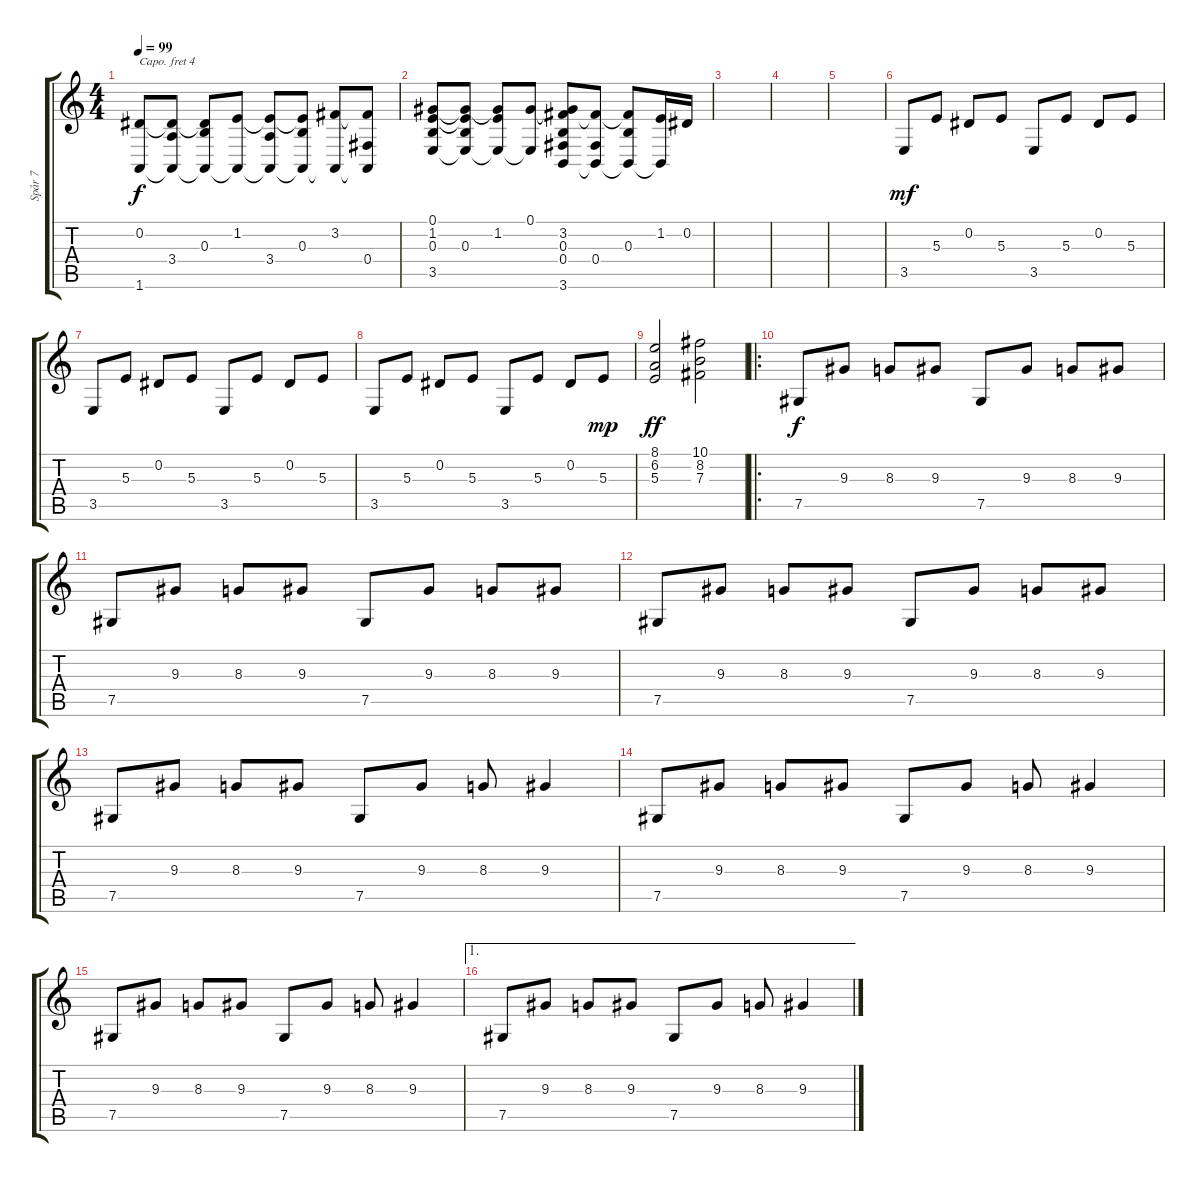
\track ("Spår 7" "Spår 7") {instrument stringensemble1}
\staff {score tabs}
\capo 4
\tuning (E4 B3 G3 D3 A2 E2) {hide}
\ts (4 4)
\tempo 99
\clef g2
\ks c
(0.2 1.6).8{dy f} (0.2{t} 3.4 1.6{t}).8 (0.2{t} 0.3 1.6{t}).8 (1.2 1.6{t}).8 (1.2{t} 3.4 1.6{t}).8 (1.2{t} 0.3 1.6{t}).8 (3.2 1.6{t}).8 (3.2{t} 0.4 1.6{t}).8 |
(0.1 1.2 0.3 3.5).8 (0.1{t} 1.2{t} 0.3 3.5{t}).8 (0.1{t} 1.2 3.5{t}).8 (0.1 3.5{t}).8 (0.1{t} 3.2 0.3 0.4 3.6).8 (3.2{t} 0.4 3.6{t}).8 (3.2{t} 0.3 3.6{t}).8 (1.2 3.6{t}).16 0.2.16 |
|
|
|
3.5.8{dy mf} 5.3.8 0.2.8 5.3.8 3.5.8 5.3.8 0.2.8 5.3.8 |
3.5.8 5.3.8 0.2.8 5.3.8 3.5.8 5.3.8 0.2.8 5.3.8 |
3.5.8 5.3.8 0.2.8 5.3.8 3.5.8 5.3.8 0.2.8 5.3.8{dy mp} |
(8.1 6.2 5.3).2{dy ff} (10.1 8.2 7.3).2 |
\ro
7.5.8{dy f} 9.3.8 8.3.8 9.3.8 7.5.8 9.3.8 8.3.8 9.3.8 |
7.5.8 9.3.8 8.3.8 9.3.8 7.5.8 9.3.8 8.3.8 9.3.8 |
7.5.8 9.3.8 8.3.8 9.3.8 7.5.8 9.3.8 8.3.8 9.3.8 |
7.5.8 9.3.8 8.3.8 9.3.8 7.5.8 9.3.8 8.3.8 9.3.4 |
7.5.8 9.3.8 8.3.8 9.3.8 7.5.8 9.3.8 8.3.8 9.3.4 |
7.5.8 9.3.8 8.3.8 9.3.8 7.5.8 9.3.8 8.3.8 9.3.4 |
\ae 1
7.5.8 9.3.8 8.3.8 9.3.8 7.5.8 9.3.8 8.3.8 9.3.4
